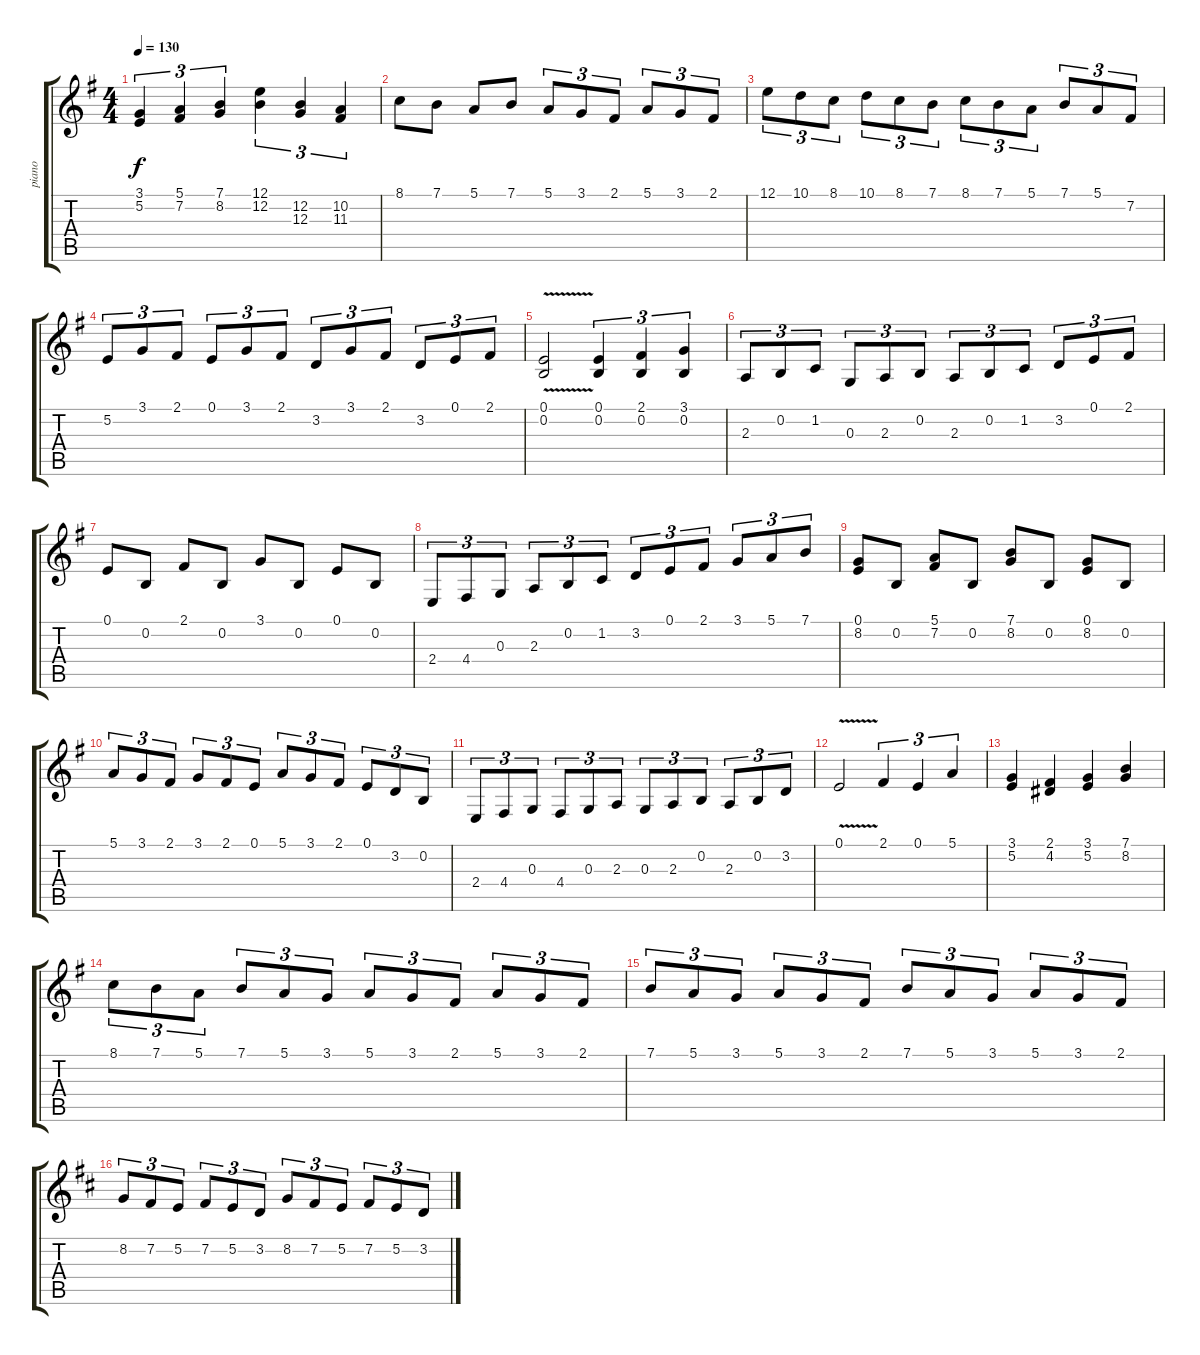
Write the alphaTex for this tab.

\track ("piano" "piano") {instrument brightacousticpiano}
\staff {score tabs}
\tuning (E4 B3 G3 D3 A2 E2) {hide}
\ts (4 4)
\tempo 130
\clef g2
\ks eminor
(3.1 5.2).4{tu (3 2) dy f} (5.1 7.2).4{tu (3 2)} (7.1 8.2).4{tu (3 2)} (12.1 12.2).4{tu (3 2)} (12.2 12.3).4{tu (3 2)} (10.2 11.3).4{tu (3 2)} |
8.1.8 7.1.8 5.1.8 7.1.8 5.1.8{tu (3 2)} 3.1.8{tu (3 2)} 2.1.8{tu (3 2)} 5.1.8{tu (3 2)} 3.1.8{tu (3 2)} 2.1.8{tu (3 2)} |
12.1.8{tu (3 2)} 10.1.8{tu (3 2)} 8.1.8{tu (3 2)} 10.1.8{tu (3 2)} 8.1.8{tu (3 2)} 7.1.8{tu (3 2)} 8.1.8{tu (3 2)} 7.1.8{tu (3 2)} 5.1.8{tu (3 2)} 7.1.8{tu (3 2)} 5.1.8{tu (3 2)} 7.2.8{tu (3 2)} |
5.2.8{tu (3 2)} 3.1.8{tu (3 2)} 2.1.8{tu (3 2)} 0.1.8{tu (3 2)} 3.1.8{tu (3 2)} 2.1.8{tu (3 2)} 3.2.8{tu (3 2)} 3.1.8{tu (3 2)} 2.1.8{tu (3 2)} 3.2.8{tu (3 2)} 0.1.8{tu (3 2)} 2.1.8{tu (3 2)} |
(0.1{v} 0.2).2 (0.1 0.2).4{tu (3 2)} (2.1 0.2).4{tu (3 2)} (3.1 0.2).4{tu (3 2)} |
2.3.8{tu (3 2)} 0.2.8{tu (3 2)} 1.2.8{tu (3 2)} 0.3.8{tu (3 2)} 2.3.8{tu (3 2)} 0.2.8{tu (3 2)} 2.3.8{tu (3 2)} 0.2.8{tu (3 2)} 1.2.8{tu (3 2)} 3.2.8{tu (3 2)} 0.1.8{tu (3 2)} 2.1.8{tu (3 2)} |
0.1.8 0.2.8 2.1.8 0.2.8 3.1.8 0.2.8 0.1.8 0.2.8 |
2.4.8{tu (3 2)} 4.4.8{tu (3 2)} 0.3.8{tu (3 2)} 2.3.8{tu (3 2)} 0.2.8{tu (3 2)} 1.2.8{tu (3 2)} 3.2.8{tu (3 2)} 0.1.8{tu (3 2)} 2.1.8{tu (3 2)} 3.1.8{tu (3 2)} 5.1.8{tu (3 2)} 7.1.8{tu (3 2)} |
(0.1 8.2).8 0.2.8 (5.1 7.2).8 0.2.8 (7.1 8.2).8 0.2.8 (0.1 8.2).8 0.2.8 |
5.1.8{tu (3 2)} 3.1.8{tu (3 2)} 2.1.8{tu (3 2)} 3.1.8{tu (3 2)} 2.1.8{tu (3 2)} 0.1.8{tu (3 2)} 5.1.8{tu (3 2)} 3.1.8{tu (3 2)} 2.1.8{tu (3 2)} 0.1.8{tu (3 2)} 3.2.8{tu (3 2)} 0.2.8{tu (3 2)} |
2.4.8{tu (3 2)} 4.4.8{tu (3 2)} 0.3.8{tu (3 2)} 4.4.8{tu (3 2)} 0.3.8{tu (3 2)} 2.3.8{tu (3 2)} 0.3.8{tu (3 2)} 2.3.8{tu (3 2)} 0.2.8{tu (3 2)} 2.3.8{tu (3 2)} 0.2.8{tu (3 2)} 3.2.8{tu (3 2)} |
0.1{v}.2 2.1.4{tu (3 2)} 0.1.4{tu (3 2)} 5.1.4{tu (3 2)} |
(3.1 5.2).4 (2.1 4.2).4 (3.1 5.2).4 (7.1 8.2).4 |
8.1.8{tu (3 2)} 7.1.8{tu (3 2)} 5.1.8{tu (3 2)} 7.1.8{tu (3 2)} 5.1.8{tu (3 2)} 3.1.8{tu (3 2)} 5.1.8{tu (3 2)} 3.1.8{tu (3 2)} 2.1.8{tu (3 2)} 5.1.8{tu (3 2)} 3.1.8{tu (3 2)} 2.1.8{tu (3 2)} |
7.1.8{tu (3 2)} 5.1.8{tu (3 2)} 3.1.8{tu (3 2)} 5.1.8{tu (3 2)} 3.1.8{tu (3 2)} 2.1.8{tu (3 2)} 7.1.8{tu (3 2)} 5.1.8{tu (3 2)} 3.1.8{tu (3 2)} 5.1.8{tu (3 2)} 3.1.8{tu (3 2)} 2.1.8{tu (3 2)} |
\ks bminor
8.2.8{tu (3 2)} 7.2.8{tu (3 2)} 5.2.8{tu (3 2)} 7.2.8{tu (3 2)} 5.2.8{tu (3 2)} 3.2.8{tu (3 2)} 8.2.8{tu (3 2)} 7.2.8{tu (3 2)} 5.2.8{tu (3 2)} 7.2.8{tu (3 2)} 5.2.8{tu (3 2)} 3.2.8{tu (3 2)}
